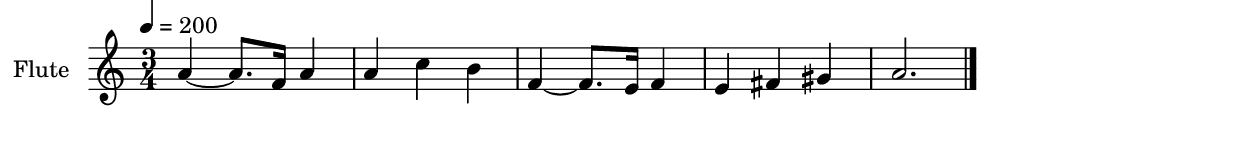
\version "2.18.2"

%{
BAHPM
Bateria de Avaliação da Habilidade de Percepção Musical
Item: 08_metrica
Igual ou diferente: igual
%}

%%% INFORMACOES PRE-MUSICA %%%

%%%%%%%%%%%%%
% SUBITEM A %
%%%%%%%%%%%%%


% Inserir nome do instrumento, andamento, compasso, clave

instrumentoNomeItemA = \set Staff.instrumentName = "Flute"
andamentoItemA = \tempo 4 = 200
compassoItemA = \time 3/4
clefItemA = \clef treble
keyItemA = \key a \minor

%%%%%%%%%%%%%
% SUBITEM B %
%%%%%%%%%%%%%

instrumentoNomeItemB = \instrumentoNomeItemA
andamentoItemB = \andamentoItemA
compassoItemB = \compassoItemA
clefItemB = \clefItemA
keyItemB = \keyItemA 

%%%%%%%%%%
% LAYOUT %
%%%%%%%%%%

\include "lilypond-book-preamble.ly"

\layout {
  \context {
    \Score
% \override TimeSignature #'stencil = ##f 		% Sem fórmla de compasso
% \accidentalStyle Score.neo-modern			% Acidente apenas para as notas
% \override StaffSymbol.line-count = #1			% Número de linhas na pauta
% \override Staff.StaffSymbol.line-positions = #'(-1 0 1)
% \override SpacingSpanner.uniform-stretching = ##t	% Notação proporcional
% \override SpacingSpanner.strict-note-spacing = ##t
% proportionalNotationDuration = #(ly:make-moment 1/20)
  }
}

\paper {
% ragged-right = ##f 
% line-width = 110\mm
}

%%%%%%%%%%
% MUSICA %
%%%%%%%%%%

musica = \relative c'' {
  a4 ~  a8. f16 a4 |
  a c b |
  f ~ f8. e16 f4 |
  e fis gis |
  a2. 
 \tag #'itemA { }
 \tag #'itemB { }
 \bar "|."
}


%%% CONTEXTOS PARA CADA SUBITEM %%%

itemA = \score {
  \new Staff <<
    \instrumentoNomeItemA
    \andamentoItemA
    \compassoItemA
    \clefItemA
    \keyItemA
    \new Voice { 
      \keepWithTag #'itemA \musica
    }
  >>
}

itemB = \score {
  \new Staff <<
    \instrumentoNomeItemB
    \andamentoItemB
    \compassoItemB
    \clefItemB
    \keyItemB
    \new Voice { 
      \keepWithTag #'itemB \musica
    }
  >>
}



\itemA

% Desmarcar para incluir o subitem B

% \itemB